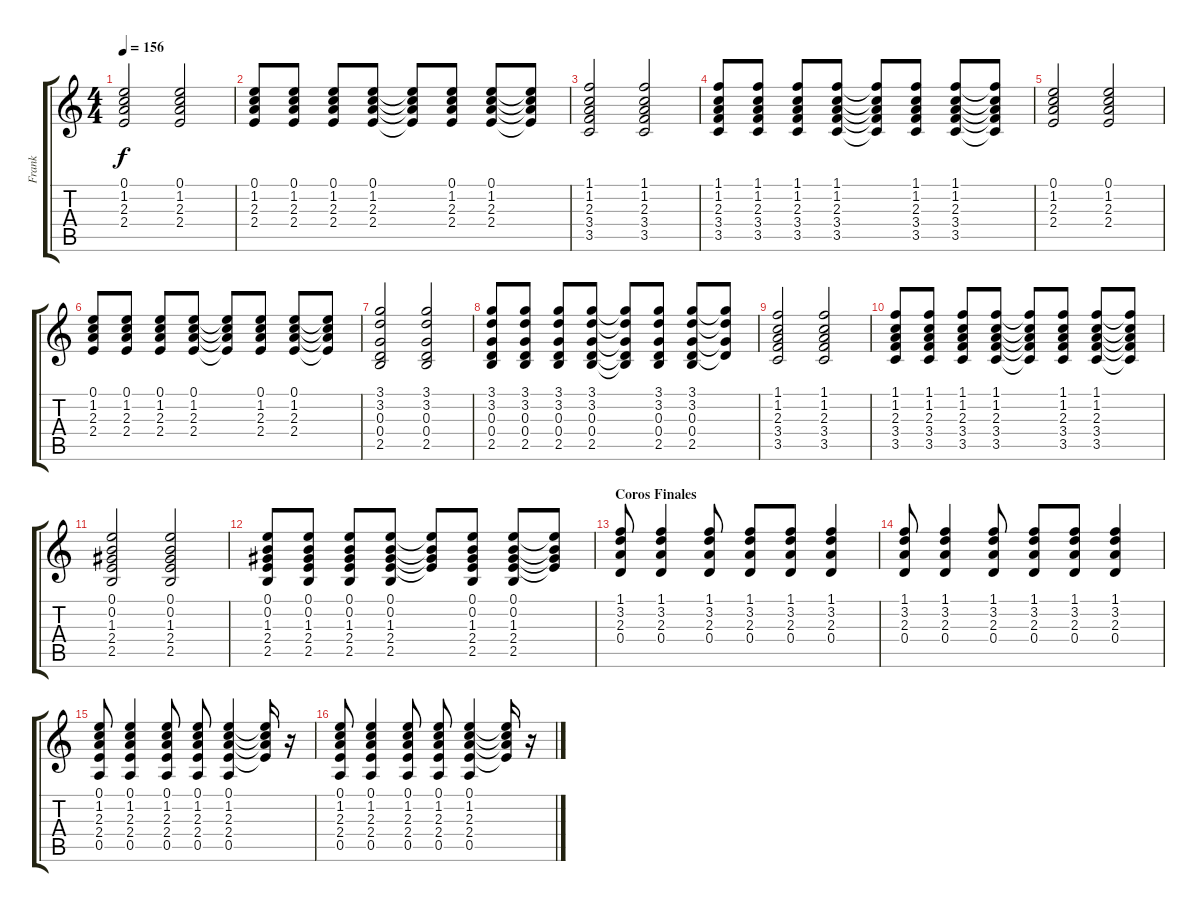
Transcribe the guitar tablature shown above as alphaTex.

\track ("Frank" "Frank") {instrument acousticguitarnylon}
\staff {score tabs}
\tuning (E4 B3 G3 D3 A2 E2) {hide}
\ts (4 4)
\tempo 156
\clef g2
\ks c
(0.1 1.2 2.3 2.4).2{dy f} (0.1 1.2 2.3 2.4).2 |
(0.1 1.2 2.3 2.4).8 (0.1 1.2 2.3 2.4).8 (0.1 1.2 2.3 2.4).8 (0.1 1.2 2.3 2.4).8 (0.1{t} 1.2{t} 2.3{t} 2.4{t}).8 (0.1 1.2 2.3 2.4).8 (0.1 1.2 2.3 2.4).8 (0.1{t} 1.2{t} 2.3{t} 2.4{t}).8 |
(1.1 1.2 2.3 3.4 3.5).2 (1.1 1.2 2.3 3.4 3.5).2 |
(1.1 1.2 2.3 3.4 3.5).8 (1.1 1.2 2.3 3.4 3.5).8 (1.1 1.2 2.3 3.4 3.5).8 (1.1 1.2 2.3 3.4 3.5).8 (1.1{t} 1.2{t} 2.3{t} 3.4{t} 3.5{t}).8 (1.1 1.2 2.3 3.4 3.5).8 (1.1 1.2 2.3 3.4 3.5).8 (1.1{t} 1.2{t} 2.3{t} 3.4{t} 3.5{t}).8 |
(0.1 1.2 2.3 2.4).2 (0.1 1.2 2.3 2.4).2 |
(0.1 1.2 2.3 2.4).8 (0.1 1.2 2.3 2.4).8 (0.1 1.2 2.3 2.4).8 (0.1 1.2 2.3 2.4).8 (0.1{t} 1.2{t} 2.3{t} 2.4{t}).8 (0.1 1.2 2.3 2.4).8 (0.1 1.2 2.3 2.4).8 (0.1{t} 1.2{t} 2.3{t} 2.4{t}).8 |
(3.1 3.2 0.3 0.4 2.5).2 (3.1 3.2 0.3 0.4 2.5).2 |
(3.1 3.2 0.3 0.4 2.5).8 (3.1 3.2 0.3 0.4 2.5).8 (3.1 3.2 0.3 0.4 2.5).8 (3.1 3.2 0.3 0.4 2.5).8 (3.1{t} 3.2{t} 0.3{t} 0.4{t} 2.5{t}).8 (3.1 3.2 0.3 0.4 2.5).8 (3.1 3.2 0.3 0.4 2.5).8 (3.1{t} 3.2{t} 0.3{t} 0.4{t}).8 |
(1.1 1.2 2.3 3.4 3.5).2 (1.1 1.2 2.3 3.4 3.5).2 |
(1.1 1.2 2.3 3.4 3.5).8 (1.1 1.2 2.3 3.4 3.5).8 (1.1 1.2 2.3 3.4 3.5).8 (1.1 1.2 2.3 3.4 3.5).8 (1.1{t} 1.2{t} 2.3{t} 3.4{t} 3.5{t}).8 (1.1 1.2 2.3 3.4 3.5).8 (1.1 1.2 2.3 3.4 3.5).8 (1.1{t} 1.2{t} 2.3{t} 3.4{t} 3.5{t}).8 |
(0.1 0.2 1.3 2.4 2.5).2 (0.1 0.2 1.3 2.4 2.5).2 |
(0.1 0.2 1.3 2.4 2.5).8 (0.1 0.2 1.3 2.4 2.5).8 (0.1 0.2 1.3 2.4 2.5).8 (0.1 0.2 1.3 2.4 2.5).8 (0.1{t} 0.2{t} 1.3{t} 2.4{t}).8 (0.1 0.2 1.3 2.4 2.5).8 (0.1 0.2 1.3 2.4 2.5).8 (0.1{t} 0.2{t} 1.3{t} 2.4{t}).8 |
\section ("" "Coros Finales")
(1.1 3.2 2.3 0.4).8 (1.1 3.2 2.3 0.4).4 (1.1 3.2 2.3 0.4).8 (1.1 3.2 2.3 0.4).8 (1.1 3.2 2.3 0.4).8 (1.1 3.2 2.3 0.4).4 |
(1.1 3.2 2.3 0.4).8 (1.1 3.2 2.3 0.4).4 (1.1 3.2 2.3 0.4).8 (1.1 3.2 2.3 0.4).8 (1.1 3.2 2.3 0.4).8 (1.1 3.2 2.3 0.4).4 |
(0.1 1.2 2.3 2.4 0.5).8 (0.1 1.2 2.3 2.4 0.5).4 (0.1 1.2 2.3 2.4 0.5).8 (0.1 1.2 2.3 2.4 0.5).8 (0.1 1.2 2.3 2.4 0.5).4 (0.1{t} 1.2{t} 2.3{t} 2.4{t}).16 r.16 |
(0.1 1.2 2.3 2.4 0.5).8 (0.1 1.2 2.3 2.4 0.5).4 (0.1 1.2 2.3 2.4 0.5).8 (0.1 1.2 2.3 2.4 0.5).8 (0.1 1.2 2.3 2.4 0.5).4 (0.1{t} 1.2{t} 2.3{t} 2.4{t}).16 r.16
